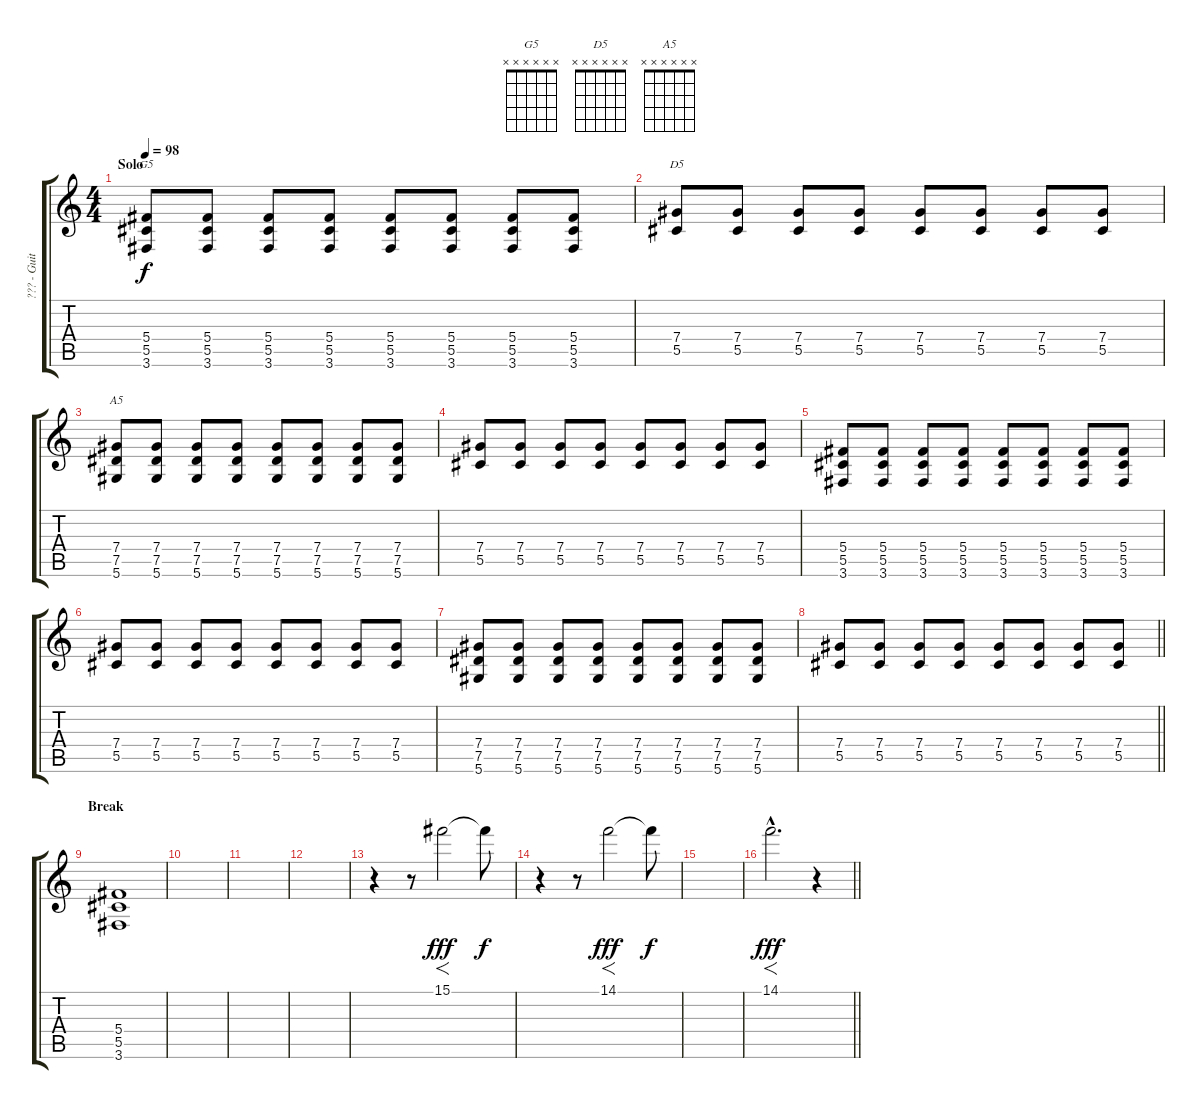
\track ("??? - Guitar" "??? - Guit") {instrument overdrivenguitar}
\staff {score tabs}
\tuning (Eb4 Bb3 Gb3 Db3 Ab2 Eb2) {hide}
\chord ("G5" x x x x x x)
\chord ("D5" x x x x x x)
\chord ("A5" x x x x x x)
\ts (4 4)
\section ("" "Solo")
\tempo 98
\clef g2
\ks c
(5.4 5.5 3.6).8{ch "G5" dy f} (5.4 5.5 3.6).8 (5.4 5.5 3.6).8 (5.4 5.5 3.6).8 (5.4 5.5 3.6).8 (5.4 5.5 3.6).8 (5.4 5.5 3.6).8 (5.4 5.5 3.6).8 |
(7.4 5.5).8{ch "D5"} (7.4 5.5).8 (7.4 5.5).8 (7.4 5.5).8 (7.4 5.5).8 (7.4 5.5).8 (7.4 5.5).8 (7.4 5.5).8 |
(7.4 7.5 5.6).8{ch "A5"} (7.4 7.5 5.6).8 (7.4 7.5 5.6).8 (7.4 7.5 5.6).8 (7.4 7.5 5.6).8 (7.4 7.5 5.6).8 (7.4 7.5 5.6).8 (7.4 7.5 5.6).8 |
(7.4 5.5).8 (7.4 5.5).8 (7.4 5.5).8 (7.4 5.5).8 (7.4 5.5).8 (7.4 5.5).8 (7.4 5.5).8 (7.4 5.5).8 |
(5.4 5.5 3.6).8 (5.4 5.5 3.6).8 (5.4 5.5 3.6).8 (5.4 5.5 3.6).8 (5.4 5.5 3.6).8 (5.4 5.5 3.6).8 (5.4 5.5 3.6).8 (5.4 5.5 3.6).8 |
(7.4 5.5).8 (7.4 5.5).8 (7.4 5.5).8 (7.4 5.5).8 (7.4 5.5).8 (7.4 5.5).8 (7.4 5.5).8 (7.4 5.5).8 |
(7.4 7.5 5.6).8 (7.4 7.5 5.6).8 (7.4 7.5 5.6).8 (7.4 7.5 5.6).8 (7.4 7.5 5.6).8 (7.4 7.5 5.6).8 (7.4 7.5 5.6).8 (7.4 7.5 5.6).8 |
\barLineRight lightlight
(7.4 5.5).8 (7.4 5.5).8 (7.4 5.5).8 (7.4 5.5).8 (7.4 5.5).8 (7.4 5.5).8 (7.4 5.5).8 (7.4 5.5).8 |
\section ("" "Break")
(5.4 5.5 3.6).1 |
|
|
|
r.4 r.8 15.1.2{f dy fff} 15.1{t}.8{dy f} |
r.4 r.8 14.1.2{f dy fff} 14.1{t}.8{dy f} |
|
\barLineRight lightlight
14.1{hac}.2{f d dy fff} r.4
